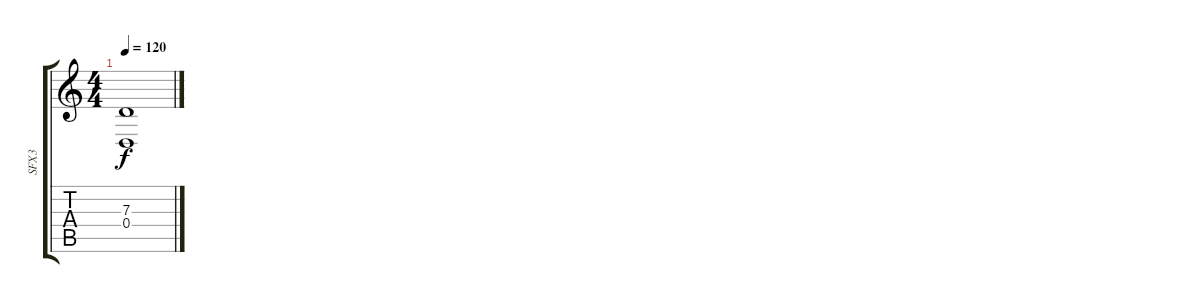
\track ("SFX3" "SFX3") {instrument tubularbells}
\staff {score tabs}
\tuning (E4 B3 G3 D3 A2 E2) {hide}
\ts (4 4)
\tempo 120
\clef g2
\ks c
(7.3 0.4).1{dy f}
